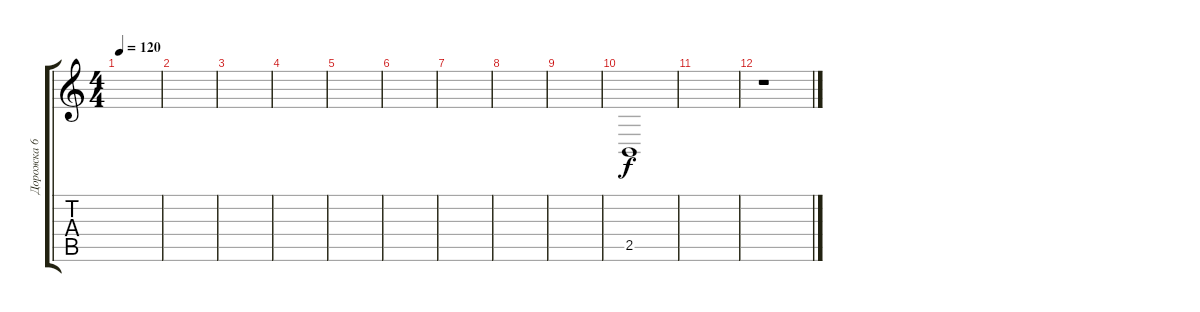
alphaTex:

\track ("Дорожка 6" "Дорожка 6") {instrument acousticgrandpiano}
\staff {score tabs}
\tuning (E4 B3 G3 D3 A2 E2) {hide}
\ts (4 4)
\tempo 120
\clef g2
\ks c
|
|
|
|
|
|
|
|
|
2.5.1{dy f} |
|
r.1
